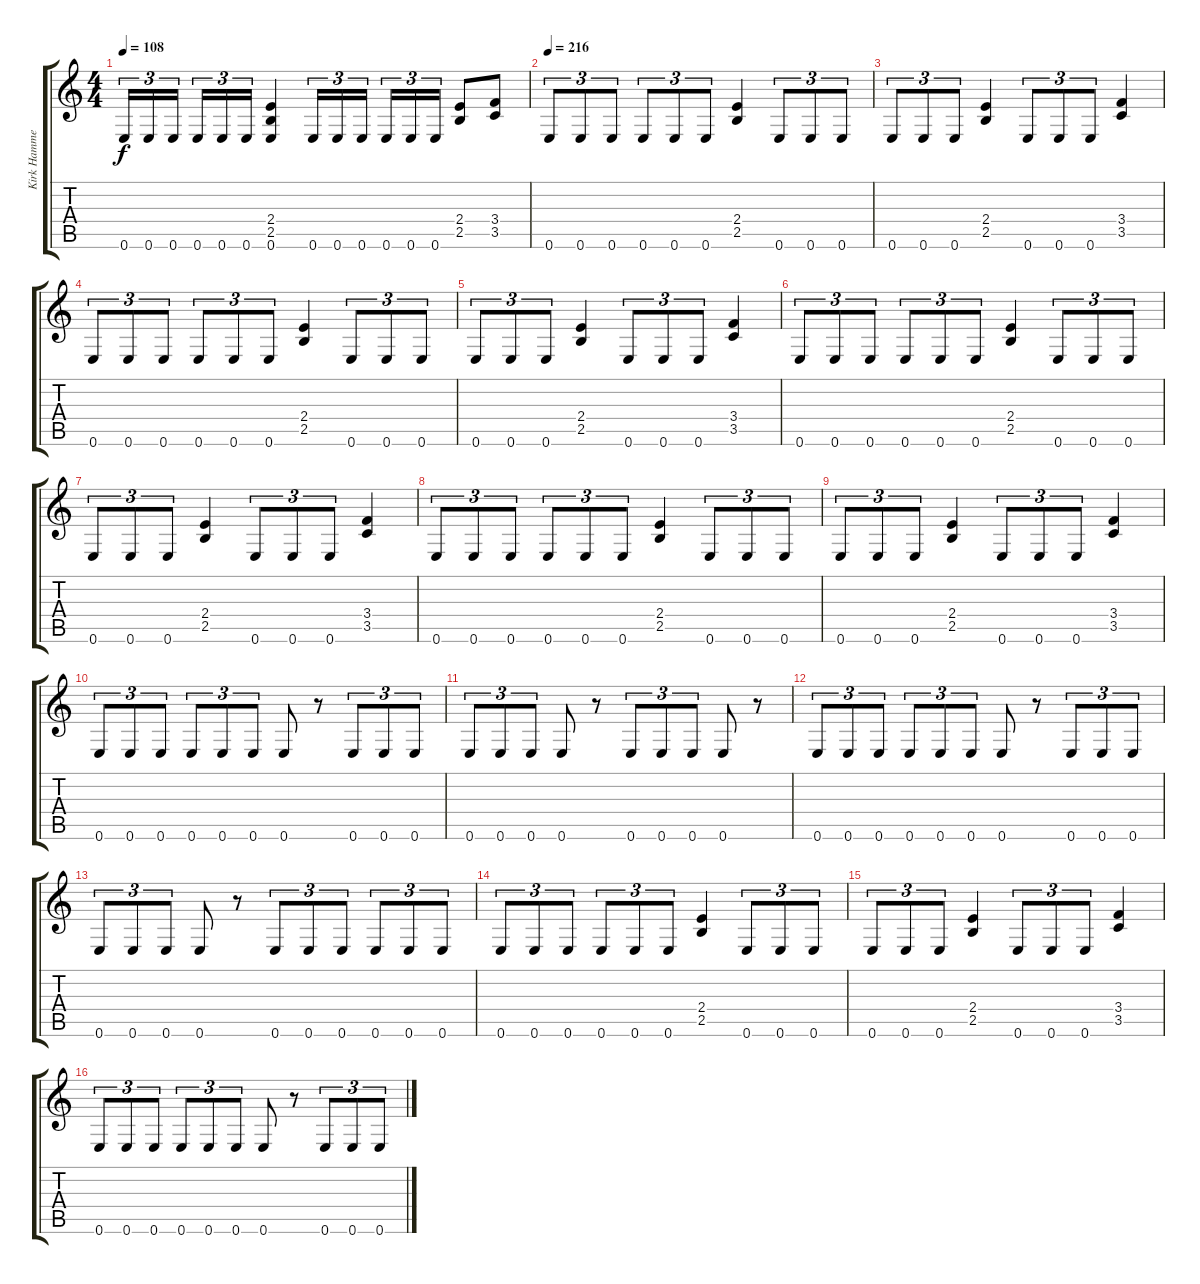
\track ("Kirk Hammet" "Kirk Hamme") {instrument acousticguitarsteel}
\staff {score tabs}
\tuning (E4 B3 G3 D3 A2 E2) {hide}
\ts (4 4)
\tempo 108
\clef g2
\ks c
0.6.16{tu (3 2) dy f} 0.6.16{tu (3 2)} 0.6.16{tu (3 2) beam splitsecondary} 0.6.16{tu (3 2)} 0.6.16{tu (3 2)} 0.6.16{tu (3 2)} (2.4 2.5 0.6).4 0.6.16{tu (3 2)} 0.6.16{tu (3 2)} 0.6.16{tu (3 2) beam splitsecondary} 0.6.16{tu (3 2)} 0.6.16{tu (3 2)} 0.6.16{tu (3 2)} (2.4 2.5).8 (3.4 3.5).8 |
\tempo 216
0.6.8{tu (3 2)} 0.6.8{tu (3 2)} 0.6.8{tu (3 2)} 0.6.8{tu (3 2)} 0.6.8{tu (3 2)} 0.6.8{tu (3 2)} (2.4 2.5).4 0.6.8{tu (3 2)} 0.6.8{tu (3 2)} 0.6.8{tu (3 2)} |
0.6.8{tu (3 2)} 0.6.8{tu (3 2)} 0.6.8{tu (3 2)} (2.4 2.5).4 0.6.8{tu (3 2)} 0.6.8{tu (3 2)} 0.6.8{tu (3 2)} (3.4 3.5).4 |
0.6.8{tu (3 2)} 0.6.8{tu (3 2)} 0.6.8{tu (3 2)} 0.6.8{tu (3 2)} 0.6.8{tu (3 2)} 0.6.8{tu (3 2)} (2.4 2.5).4 0.6.8{tu (3 2)} 0.6.8{tu (3 2)} 0.6.8{tu (3 2)} |
0.6.8{tu (3 2)} 0.6.8{tu (3 2)} 0.6.8{tu (3 2)} (2.4 2.5).4 0.6.8{tu (3 2)} 0.6.8{tu (3 2)} 0.6.8{tu (3 2)} (3.4 3.5).4 |
0.6.8{tu (3 2)} 0.6.8{tu (3 2)} 0.6.8{tu (3 2)} 0.6.8{tu (3 2)} 0.6.8{tu (3 2)} 0.6.8{tu (3 2)} (2.4 2.5).4 0.6.8{tu (3 2)} 0.6.8{tu (3 2)} 0.6.8{tu (3 2)} |
0.6.8{tu (3 2)} 0.6.8{tu (3 2)} 0.6.8{tu (3 2)} (2.4 2.5).4 0.6.8{tu (3 2)} 0.6.8{tu (3 2)} 0.6.8{tu (3 2)} (3.4 3.5).4 |
0.6.8{tu (3 2)} 0.6.8{tu (3 2)} 0.6.8{tu (3 2)} 0.6.8{tu (3 2)} 0.6.8{tu (3 2)} 0.6.8{tu (3 2)} (2.4 2.5).4 0.6.8{tu (3 2)} 0.6.8{tu (3 2)} 0.6.8{tu (3 2)} |
0.6.8{tu (3 2)} 0.6.8{tu (3 2)} 0.6.8{tu (3 2)} (2.4 2.5).4 0.6.8{tu (3 2)} 0.6.8{tu (3 2)} 0.6.8{tu (3 2)} (3.4 3.5).4 |
0.6.8{tu (3 2)} 0.6.8{tu (3 2)} 0.6.8{tu (3 2)} 0.6.8{tu (3 2)} 0.6.8{tu (3 2)} 0.6.8{tu (3 2)} 0.6.8 r.8 0.6.8{tu (3 2)} 0.6.8{tu (3 2)} 0.6.8{tu (3 2)} |
0.6.8{tu (3 2)} 0.6.8{tu (3 2)} 0.6.8{tu (3 2)} 0.6.8 r.8 0.6.8{tu (3 2)} 0.6.8{tu (3 2)} 0.6.8{tu (3 2)} 0.6.8 r.8 |
0.6.8{tu (3 2)} 0.6.8{tu (3 2)} 0.6.8{tu (3 2)} 0.6.8{tu (3 2)} 0.6.8{tu (3 2)} 0.6.8{tu (3 2)} 0.6.8 r.8 0.6.8{tu (3 2)} 0.6.8{tu (3 2)} 0.6.8{tu (3 2)} |
0.6.8{tu (3 2)} 0.6.8{tu (3 2)} 0.6.8{tu (3 2)} 0.6.8 r.8 0.6.8{tu (3 2)} 0.6.8{tu (3 2)} 0.6.8{tu (3 2)} 0.6.8{tu (3 2)} 0.6.8{tu (3 2)} 0.6.8{tu (3 2)} |
0.6.8{tu (3 2)} 0.6.8{tu (3 2)} 0.6.8{tu (3 2)} 0.6.8{tu (3 2)} 0.6.8{tu (3 2)} 0.6.8{tu (3 2)} (2.4 2.5).4 0.6.8{tu (3 2)} 0.6.8{tu (3 2)} 0.6.8{tu (3 2)} |
0.6.8{tu (3 2)} 0.6.8{tu (3 2)} 0.6.8{tu (3 2)} (2.4 2.5).4 0.6.8{tu (3 2)} 0.6.8{tu (3 2)} 0.6.8{tu (3 2)} (3.4 3.5).4 |
0.6.8{tu (3 2)} 0.6.8{tu (3 2)} 0.6.8{tu (3 2)} 0.6.8{tu (3 2)} 0.6.8{tu (3 2)} 0.6.8{tu (3 2)} 0.6.8 r.8 0.6.8{tu (3 2)} 0.6.8{tu (3 2)} 0.6.8{tu (3 2)}
